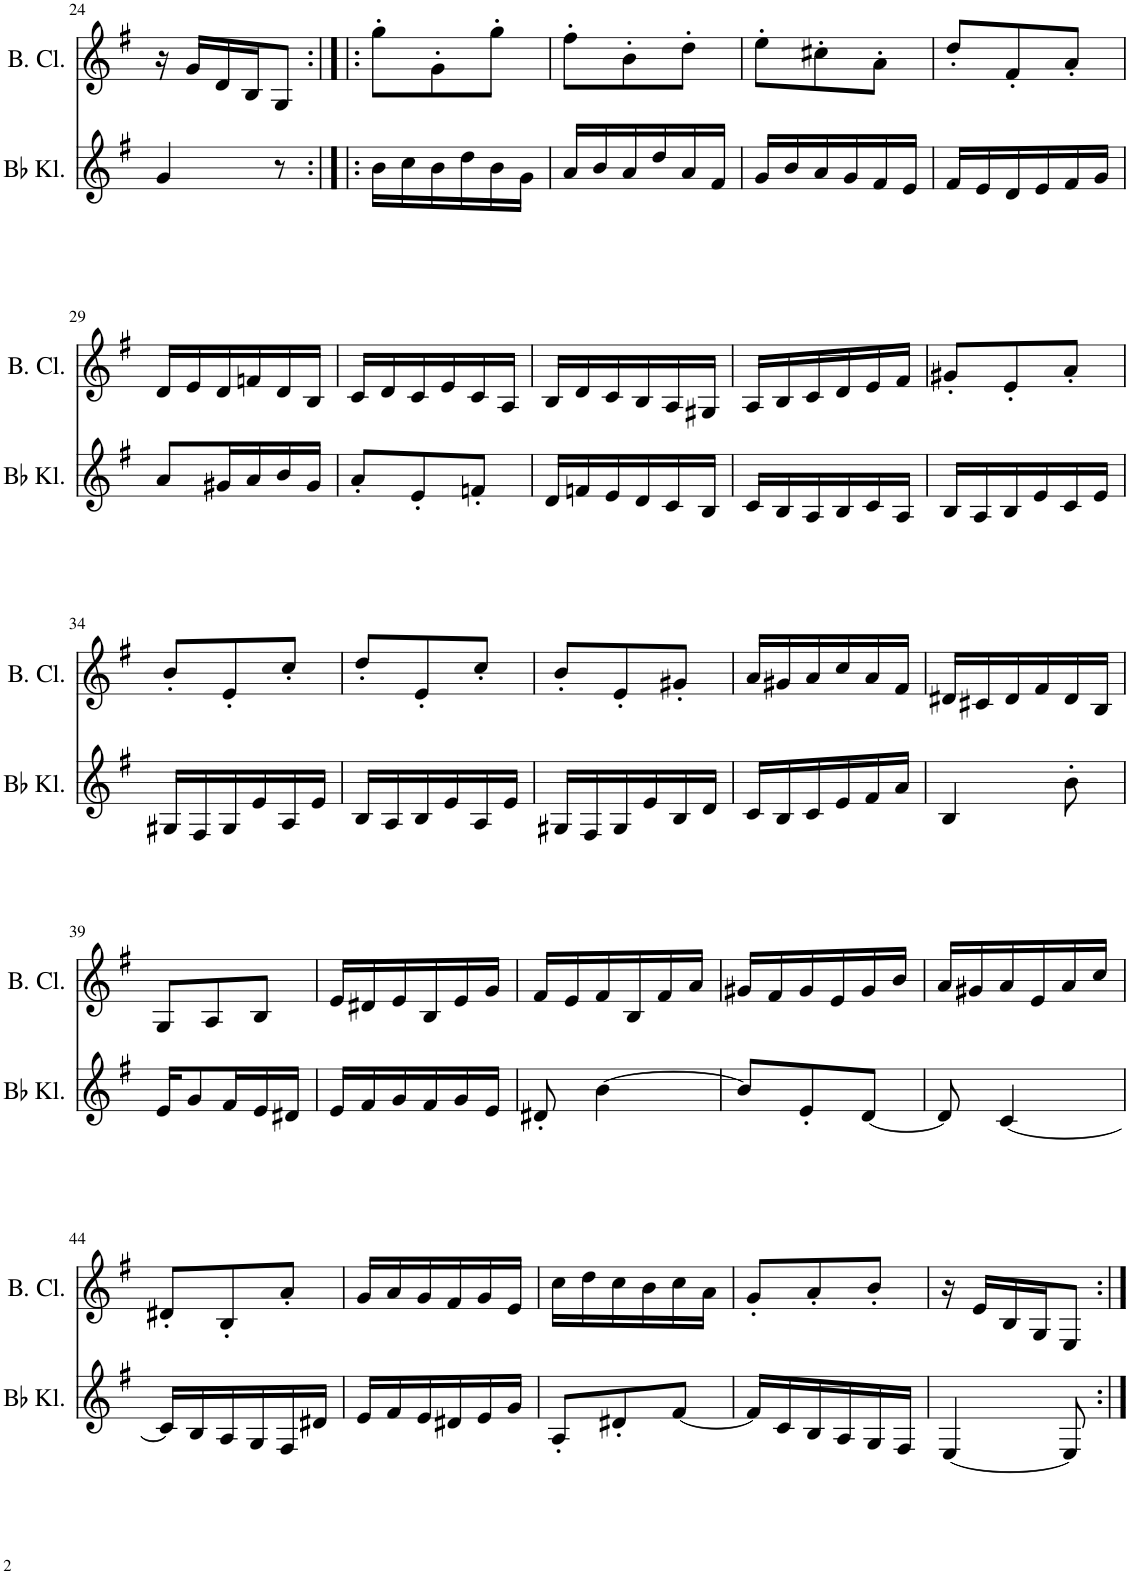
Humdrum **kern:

**kern	**kern
*part2	*part1
*staff2	*staff1
*I"Bb klarinet	*I"Basklarinet
*I'Bb Kl.	*
!!LO:PB:g=z
*clefG2	*clefG2
*Trd1c2	*Trd1c2
*k[f#]	*k[f#]
*M3/8	*M3/8
=24	=24
4g/	16r
.	16g/LL
.	16d/
.	16B/J
8r	8G/J
=25:|!|:	=25:|!|:
16b\LL	8gg'\L
16cc\	.
16b\	8g'\
16dd\	.
16b\	8gg'\J
16g\JJ	.
=26	=26
16a/LL	8ff#'\L
16b/	.
16a/	8b'\
16dd/	.
16a/	8dd'\J
16f#/JJ	.
=27	=27
16g/LL	8ee'\L
16b/	.
16a/	8cc#X'\
16g/	.
16f#/	8a'\J
16e/JJ	.
=28	=28
16f#/LL	8dd'/L
16e/	.
16d/	8f#'/
16e/	.
16f#/	8a'/J
16g/JJ	.
!!LO:LB:g=z
=29	=29
8a/L	16d/LL
.	16e/
16g#X/L	16d/
16a/	16fn/
16b/	16d/
16g#/JJ	16B/JJ
=30	=30
8a'/L	16c/LL
.	16d/
8e'/	16c/
.	16e/
8fn'/J	16c/
.	16A/JJ
=31	=31
16d/LL	16B/LL
16fn/	16d/
16e/	16c/
16d/	16B/
16c/	16A/
16B/JJ	16G#X/JJ
=32	=32
16c/LL	16A/LL
16B/	16B/
16A/	16c/
16B/	16d/
16c/	16e/
16A/JJ	16f#/JJ
=33	=33
16B/LL	8g#X'/L
16A/	.
16B/	8e'/
16e/	.
16c/	8a'/J
16e/JJ	.
!!LO:LB:g=z
=34	=34
16G#X/LL	8b'/L
16F#/	.
16G#/	8e'/
16e/	.
16A/	8cc'/J
16e/JJ	.
=35	=35
16B/LL	8dd'/L
16A/	.
16B/	8e'/
16e/	.
16A/	8cc'/J
16e/JJ	.
=36	=36
16G#X/LL	8b'/L
16F#/	.
16G#/	8e'/
16e/	.
16B/	8g#X'/J
16d/JJ	.
=37	=37
16c/LL	16a/LL
16B/	16g#X/
16c/	16a/
16e/	16cc/
16f#/	16a/
16a/JJ	16f#/JJ
=38	=38
4B/	16d#X/LL
.	16c#X/
.	16d#/
.	16f#/
8b'\	16d#/
.	16B/JJ
!!LO:LB:g=z
=39	=39
16e/KL	8G/L
8g/	.
.	8A/
16f#/L	.
16e/	8B/J
16d#X/JJ	.
=40	=40
16e/LL	16e/LL
16f#/	16d#X/
16g/	16e/
16f#/	16B/
16g/	16e/
16e/JJ	16g/JJ
=41	=41
8d#X'/	16f#/LL
.	16e/
[4b\	16f#/
.	16B/
.	16f#/
.	16a/JJ
=42	=42
8b/L]	16g#X/LL
.	16f#/
8e'/	16g#/
.	16e/
[8d/J	16g#/
.	16b/JJ
=43	=43
8d/]	16a/LL
.	16g#X/
[4c/	16a/
.	16e/
.	16a/
.	16cc/JJ
!!LO:LB:g=z
=44	=44
16c/LL]	8d#X'/L
16B/	.
16A/	8B'/
16G/	.
16F#/	8a'/J
16d#X/JJ	.
=45	=45
16e/LL	16g/LL
16f#/	16a/
16e/	16g/
16d#X/	16f#/
16e/	16g/
16g/JJ	16e/JJ
=46	=46
8A'/L	16cc\LL
.	16dd\
8d#X'/	16cc\
.	16b\
[8f#/J	16cc\
.	16a\JJ
=47	=47
16f#/LL]	8g'/L
16c/	.
16B/	8a'/
16A/	.
16G/	8b'/J
16F#/JJ	.
=48	=48
[4E/	16r
.	16e/LL
.	16B/
.	16G/J
8E/]	8E/J
=:|!	=:|!
*-	*-
